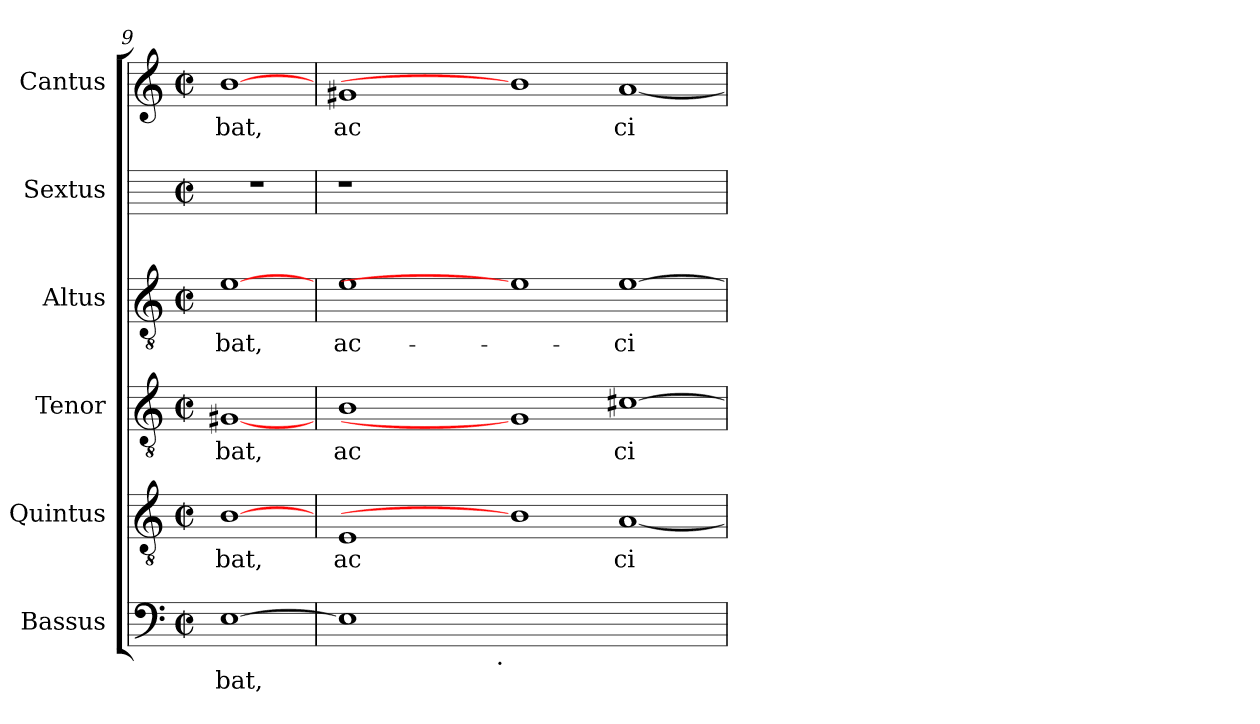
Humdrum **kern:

**kern	**text	**kern	**text	**kern	**text	**kern	**text	**kern	**kern	**text
*part6	*part6	*part5	*part5	*part4	*part4	*part3	*part3	*part2	*part1	*part1
*staff6	*staff6	*staff5	*staff5	*staff4	*staff4	*staff3	*staff3	*staff2	*staff1	*staff1
*I"Bassus	*	*I"Quintus	*	*I"Tenor	*	*I"Altus	*	*I"Sextus	*I"Cantus	*
*I'Bassus	*	*I'Quintus	*	*I'Tenor	*	*I'Altus	*	*	*I'Cantus	*
*clefF4	*	*clefGv2	*	*clefGv2	*	*clefGv2	*	*	*clefG2	*
*k[]	*	*k[]	*	*k[]	*	*k[]	*	*k[]	*k[]	*
*C:	*	*C:	*	*C:	*	*C:	*	*C:	*C:	*
*M2/2	*	*M2/2	*	*M2/2	*	*M2/2	*	*M2/2	*M2/2	*
*met(c|)	*	*met(c|)	*	*met(c|)	*	*met(c|)	*	*met(c|)	*met(c|)	*
=9	=9	=9	=9	=9	=9	=9	=9	=9	=9	=9
!	!LO:LY:b:cj	!	!LO:LY:b	!	!LO:LY:b	!	!LO:LY:b:cj	!	!	!LO:LY:b:cj
[1E	bat,	[1B	bat,	[1G#X	bat,	[1e	bat,	1r	[1b	bat,
!!LO:LB:g=z
=10	=10	=10	=10	=10	=10	=10	=10	=10	=10	=10
!	!	!	!LO:LY:b	!	!LO:LY:b	!	!LO:LY:b:cj	!	!	!LO:LY:b:cj
*^	*	*	*	*	*	*	*	*	*	*
1E]	2ryy	.	1E	ac	1B	ac	1e	ac-	1r	1g#X	ac
.	4ryy	.	.	.	.	.	.	.	.	.	.
.	8ryy	.	.	.	.	.	.	.	.	.	.
.	16ryy	.	.	.	.	.	.	.	.	.	.
.	64ryy	.	.	.	.	.	.	.	.	.	.
!	!LO:TX:b:t=.	!	!	!	!	!	!	!	!	!	!
.	1ryy	.	.	.	.	.	.	.	.	.	.
0ryy	.	.	1B]	.	1G#]	.	1e]	.	0ryy	1b]	.
.	1ryy	.	.	.	.	.	.	.	.	.	.
!	!	!	!	!LO:LY:b	!	!LO:LY:b	!	!LO:LY:b:cj	!	!	!LO:LY:b:cj
.	.	.	[<1A	ci	[>1c#X	ci	[>1e	-ci-	.	[<1a	ci
.	32.ryy	.	.	.	.	.	.	.	.	.	.
*v	*v	*	*	*	*	*	*	*	*	*	*
=	=	=	=	=	=	=	=	=	=	=
*-	*-	*-	*-	*-	*-	*-	*-	*-	*-	*-
